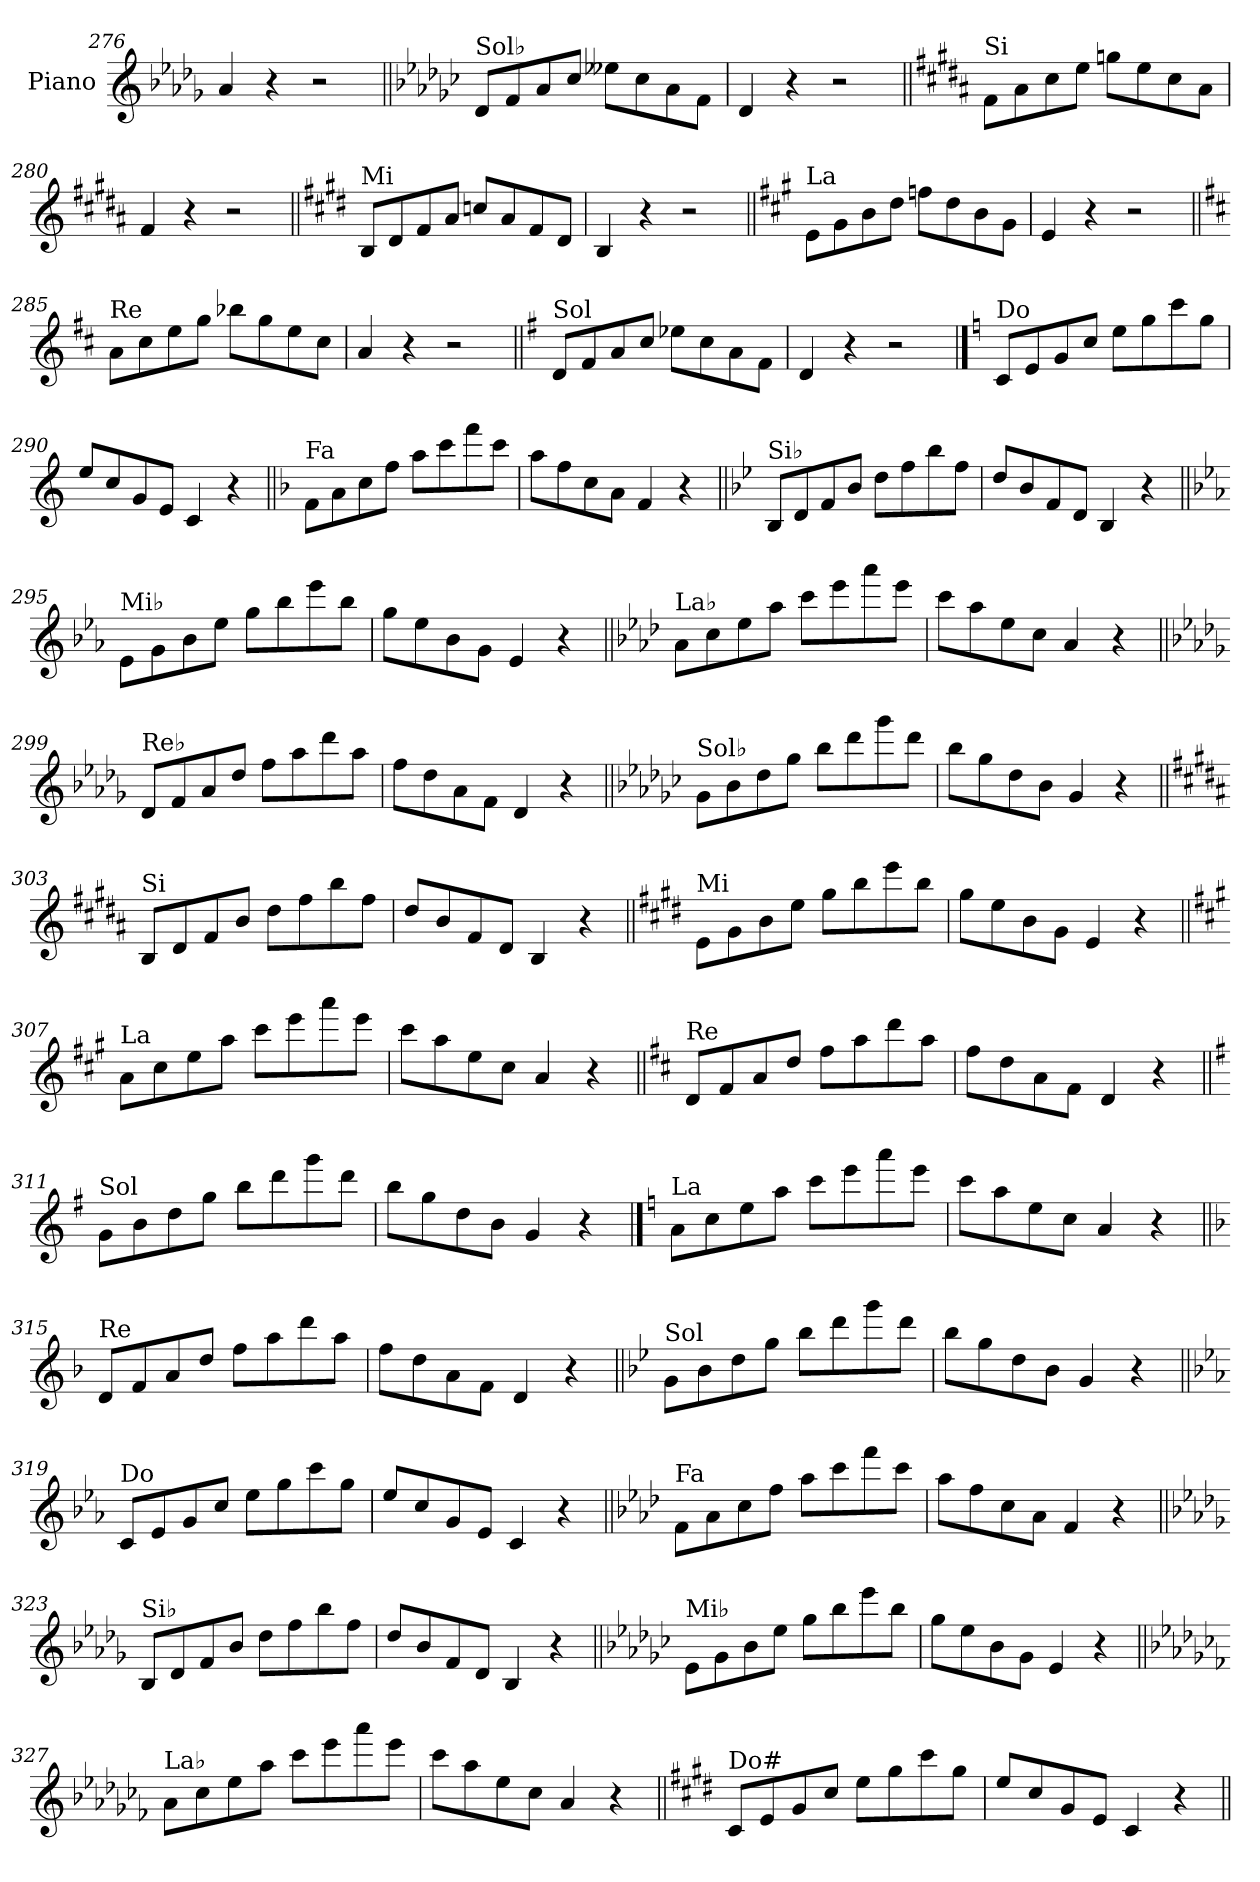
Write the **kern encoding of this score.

**kern
*part1
*staff1
*I"Piano
*I'Pno.
*clefG2
*k[b-e-a-d-g-]
=276
4a-/
4r
2r
!!LO:LB:g=z
=277||
*k[b-e-a-d-g-c-]
!LO:TX:a:t=Sol♭
8d-/L
8f/
8a-/
8cc-/J
8ee--X\L
8cc-\
8a-\
8f\J
=278
4d-/
4r
2r
=279||
*k[f#c#g#d#a#]
!LO:TX:a:t=Si
8f#\L
8a#\
8cc#\
8ee\J
8ggn\L
8ee\
8cc#\
8a#\J
=280
4f#/
4r
2r
=281||
*k[f#c#g#d#]
!LO:TX:a:t=Mi
8B/L
8d#/
8f#/
8a/J
8ccn/L
8a/
8f#/
8d#/J
=282
4B/
4r
2r
!!LO:LB:g=z
=283||
*k[f#c#g#]
!LO:TX:a:t=La
8e\L
8g#\
8b\
8dd\J
8ffn\L
8dd\
8b\
8g#\J
=284
4e/
4r
2r
=285||
*k[f#c#]
!LO:TX:a:t=Re
8a\L
8cc#\
8ee\
8gg\J
8bb-X\L
8gg\
8ee\
8cc#\J
=286
4a/
4r
2r
=287||
*k[f#]
!LO:TX:a:t=Sol
8d/L
8f#/
8a/
8cc/J
8ee-X\L
8cc\
8a\
8f#\J
=288
4d/
4r
2r
!!LO:PB:g=z
==289
*k[]
!LO:TX:a:t=Do
8c/L
8e/
8g/
8cc/J
8ee\L
8gg\
8ccc\
8gg\J
=290
8ee/L
8cc/
8g/
8e/J
4c/
4r
=291||
*k[b-]
!LO:TX:a:t=Fa
8f\L
8a\
8cc\
8ff\J
8aa\L
8ccc\
8fff\
8ccc\J
=292
8aa\L
8ff\
8cc\
8a\J
4f/
4r
=293||
*k[b-e-]
!LO:TX:a:t=Si♭
8B-/L
8d/
8f/
8b-/J
8dd\L
8ff\
8bb-\
8ff\J
=294
8dd/L
8b-/
8f/
8d/J
4B-/
4r
!!LO:LB:g=z
=295||
*k[b-e-a-]
!LO:TX:a:t=Mi♭
8e-\L
8g\
8b-\
8ee-\J
8gg\L
8bb-\
8eee-\
8bb-\J
=296
8gg\L
8ee-\
8b-\
8g\J
4e-/
4r
=297||
*k[b-e-a-d-]
!LO:TX:a:t=La♭
8a-\L
8cc\
8ee-\
8aa-\J
8ccc\L
8eee-\
8aaa-\
8eee-\J
=298
8ccc\L
8aa-\
8ee-\
8cc\J
4a-/
4r
=299||
*k[b-e-a-d-g-]
!LO:TX:a:t=Re♭
8d-/L
8f/
8a-/
8dd-/J
8ff\L
8aa-\
8ddd-\
8aa-\J
=300
8ff\L
8dd-\
8a-\
8f\J
4d-/
4r
!!LO:LB:g=z
=301||
*k[b-e-a-d-g-c-]
!LO:TX:a:t=Sol♭
8g-\L
8b-\
8dd-\
8gg-\J
8bb-\L
8ddd-\
8ggg-\
8ddd-\J
=302
8bb-\L
8gg-\
8dd-\
8b-\J
4g-/
4r
=303||
*k[f#c#g#d#a#]
!LO:TX:a:t=Si
8B/L
8d#/
8f#/
8b/J
8dd#\L
8ff#\
8bb\
8ff#\J
=304
8dd#/L
8b/
8f#/
8d#/J
4B/
4r
=305||
*k[f#c#g#d#]
!LO:TX:a:t=Mi
8e\L
8g#\
8b\
8ee\J
8gg#\L
8bb\
8eee\
8bb\J
=306
8gg#\L
8ee\
8b\
8g#\J
4e/
4r
!!LO:LB:g=z
=307||
*k[f#c#g#]
!LO:TX:a:t=La
8a\L
8cc#\
8ee\
8aa\J
8ccc#\L
8eee\
8aaa\
8eee\J
=308
8ccc#\L
8aa\
8ee\
8cc#\J
4a/
4r
=309||
*k[f#c#]
!LO:TX:a:t=Re
8d/L
8f#/
8a/
8dd/J
8ff#\L
8aa\
8ddd\
8aa\J
=310
8ff#\L
8dd\
8a\
8f#\J
4d/
4r
=311||
*k[f#]
!LO:TX:a:t=Sol
8g\L
8b\
8dd\
8gg\J
8bb\L
8ddd\
8ggg\
8ddd\J
=312
8bb\L
8gg\
8dd\
8b\J
4g/
4r
!!LO:LB:g=z
==313
*k[]
!LO:TX:a:t=La
8a\L
8cc\
8ee\
8aa\J
8ccc\L
8eee\
8aaa\
8eee\J
=314
8ccc\L
8aa\
8ee\
8cc\J
4a/
4r
=315||
*k[b-]
!LO:TX:a:t=Re
8d/L
8f/
8a/
8dd/J
8ff\L
8aa\
8ddd\
8aa\J
=316
8ff\L
8dd\
8a\
8f\J
4d/
4r
=317||
*k[b-e-]
!LO:TX:a:t=Sol
8g\L
8b-\
8dd\
8gg\J
8bb-\L
8ddd\
8ggg\
8ddd\J
=318
8bb-\L
8gg\
8dd\
8b-\J
4g/
4r
!!LO:LB:g=z
=319||
*k[b-e-a-]
!LO:TX:a:t=Do
8c/L
8e-/
8g/
8cc/J
8ee-\L
8gg\
8ccc\
8gg\J
=320
8ee-/L
8cc/
8g/
8e-/J
4c/
4r
=321||
*k[b-e-a-d-]
!LO:TX:a:t=Fa
8f\L
8a-\
8cc\
8ff\J
8aa-\L
8ccc\
8fff\
8ccc\J
=322
8aa-\L
8ff\
8cc\
8a-\J
4f/
4r
=323||
*k[b-e-a-d-g-]
!LO:TX:a:t=Si♭
8B-/L
8d-/
8f/
8b-/J
8dd-\L
8ff\
8bb-\
8ff\J
=324
8dd-/L
8b-/
8f/
8d-/J
4B-/
4r
!!LO:LB:g=z
=325||
*k[b-e-a-d-g-c-]
!LO:TX:a:t=Mi♭
8e-\L
8g-\
8b-\
8ee-\J
8gg-\L
8bb-\
8eee-\
8bb-\J
=326
8gg-\L
8ee-\
8b-\
8g-\J
4e-/
4r
=327||
*k[b-e-a-d-g-c-f-]
!LO:TX:a:t=La♭
8a-\L
8cc-\
8ee-\
8aa-\J
8ccc-\L
8eee-\
8aaa-\
8eee-\J
=328
8ccc-\L
8aa-\
8ee-\
8cc-\J
4a-/
4r
=329||
*k[f#c#g#d#]
!LO:TX:a:t=Do#
8c#/L
8e/
8g#/
8cc#/J
8ee\L
8gg#\
8ccc#\
8gg#\J
=330
8ee/L
8cc#/
8g#/
8e/J
4c#/
4r
=||
*-
